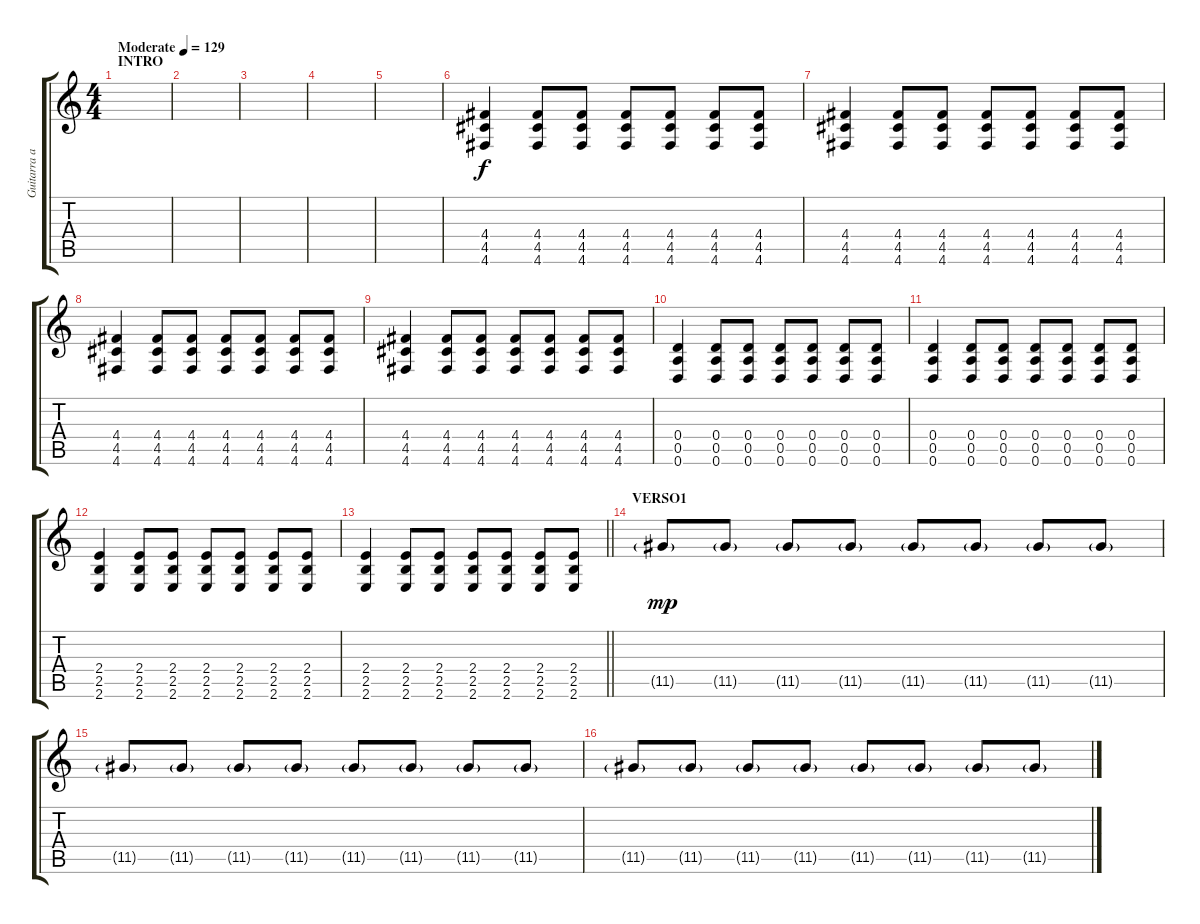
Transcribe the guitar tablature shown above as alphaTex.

\track ("Guitarra acompañamiento" "Guitarra a") {instrument acousticguitarsteel}
\staff {score tabs}
\tuning (E4 B3 G3 D3 A2 D2) {hide}
\ts (4 4)
\section ("" "INTRO")
\tempo (129 "Moderate")
\clef g2
\ks c
|
|
|
|
|
(4.4 4.5 4.6).4 (4.4 4.5 4.6).8 (4.4 4.5 4.6).8 (4.4 4.5 4.6).8 (4.4 4.5 4.6).8 (4.4 4.5 4.6).8 (4.4 4.5 4.6).8 |
(4.4 4.5 4.6).4 (4.4 4.5 4.6).8 (4.4 4.5 4.6).8 (4.4 4.5 4.6).8 (4.4 4.5 4.6).8 (4.4 4.5 4.6).8 (4.4 4.5 4.6).8 |
(4.4 4.5 4.6).4 (4.4 4.5 4.6).8 (4.4 4.5 4.6).8 (4.4 4.5 4.6).8 (4.4 4.5 4.6).8 (4.4 4.5 4.6).8 (4.4 4.5 4.6).8 |
(4.4 4.5 4.6).4 (4.4 4.5 4.6).8 (4.4 4.5 4.6).8 (4.4 4.5 4.6).8 (4.4 4.5 4.6).8 (4.4 4.5 4.6).8 (4.4 4.5 4.6).8 |
(0.4 0.5 0.6).4 (0.4 0.5 0.6).8 (0.4 0.5 0.6).8 (0.4 0.5 0.6).8 (0.4 0.5 0.6).8 (0.4 0.5 0.6).8 (0.4 0.5 0.6).8 |
(0.4 0.5 0.6).4 (0.4 0.5 0.6).8 (0.4 0.5 0.6).8 (0.4 0.5 0.6).8 (0.4 0.5 0.6).8 (0.4 0.5 0.6).8 (0.4 0.5 0.6).8 |
(2.4 2.5 2.6).4 (2.4 2.5 2.6).8 (2.4 2.5 2.6).8 (2.4 2.5 2.6).8 (2.4 2.5 2.6).8 (2.4 2.5 2.6).8 (2.4 2.5 2.6).8 |
\barLineRight lightlight
(2.4 2.5 2.6).4 (2.4 2.5 2.6).8 (2.4 2.5 2.6).8 (2.4 2.5 2.6).8 (2.4 2.5 2.6).8 (2.4 2.5 2.6).8 (2.4 2.5 2.6).8 |
\section ("" "VERSO1")
11.5{g}.8{dy mp} 11.5{g}.8 11.5{g}.8 11.5{g}.8 11.5{g}.8 11.5{g}.8 11.5{g}.8 11.5{g}.8 |
11.5{g}.8 11.5{g}.8 11.5{g}.8 11.5{g}.8 11.5{g}.8 11.5{g}.8 11.5{g}.8 11.5{g}.8 |
11.5{g}.8 11.5{g}.8 11.5{g}.8 11.5{g}.8 11.5{g}.8 11.5{g}.8 11.5{g}.8 11.5{g}.8
